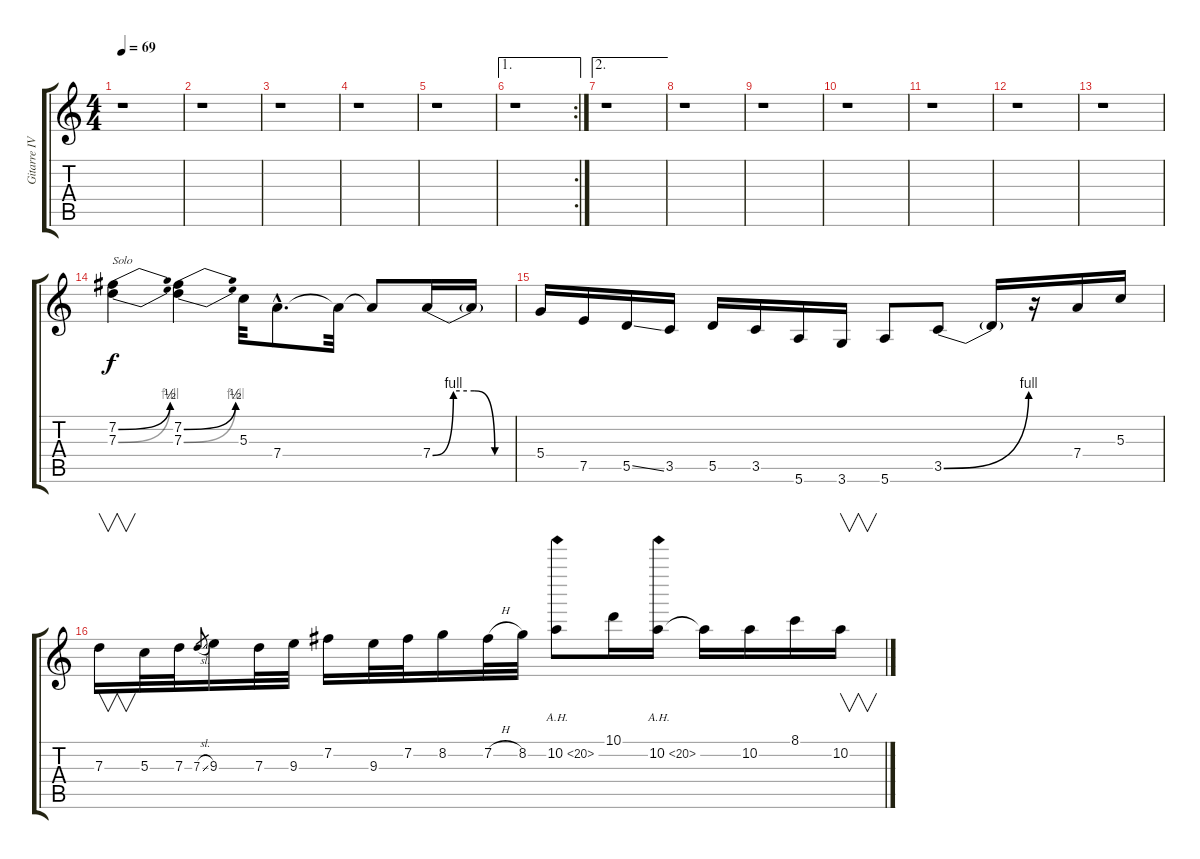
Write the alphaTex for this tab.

\track ("Gitarre IV (solo)" "Gitarre IV") {instrument overdrivenguitar}
\staff {score tabs}
\tuning (E4 B3 G3 D3 A2 E2) {hide}
\ts (4 4)
\tempo 69
\clef g2
\ks c
r.1{dy f} |
r.1 |
r.1 |
r.1 |
r.1 |
\ae 1
\rc 2
r.1 |
\ae 2
r.1 |
r.1 |
r.1 |
r.1 |
r.1 |
r.1 |
r.1 |
(7.2{be (bend 0 0 60 2)} 7.3{be (bend 0 0 60 4)}).4{txt "Solo"} (7.2{be (bend 0 0 60 2)} 7.3{be (bend 0 0 60 4)}).4 5.3.32 7.4{hac}.8{d} 7.4{t}.32 7.4{t}.8 7.4{be (custom 0 0 15 4 30 4 45 0 60 0)}.16 7.4{t}.16 |
5.4.16 7.5.16 5.5{ss}.16 3.5.16 5.5.16 3.5.16 5.6.16 3.6.16 5.6.8 3.5{be (bend 0 0 60 4)}.8 3.5{t}.16 r.16 7.4.16 5.3.16 |
7.3.16{v} 5.3.32 7.3.32 7.3{sl}.8{gr} 9.3.16 7.3.32 9.3.32 7.2.16 9.3.32 7.2.32 8.2.16 7.2{h}.32 8.2.32 10.2{ah 10}.8 10.1.16 10.2{ah 10}.16 10.2{t}.16 10.2.16 8.1.16 10.2.16{v}
